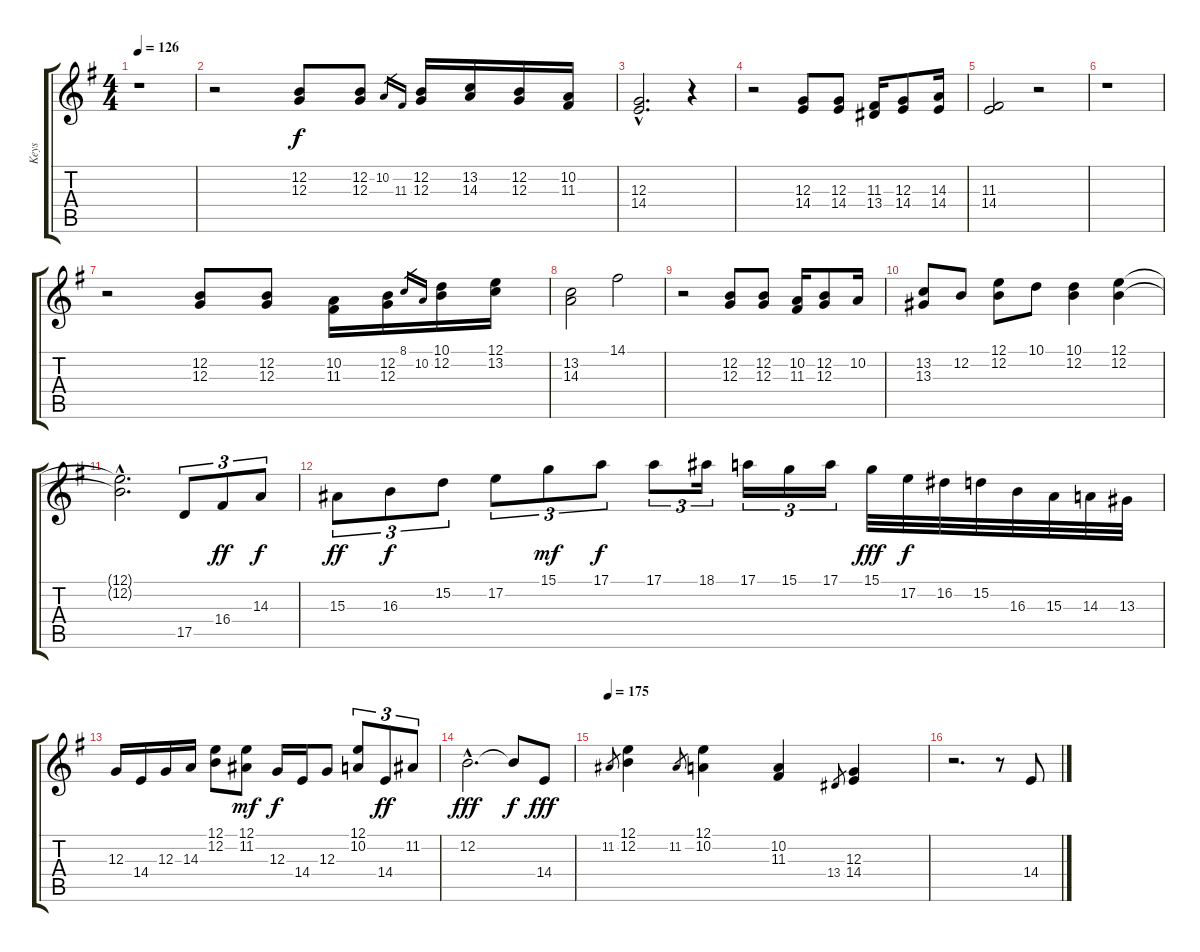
\track ("Keys" "Keys") {instrument brightacousticpiano}
\staff {score tabs}
\tuning (E4 B3 G3 D3 A2 E2) {hide}
\ts (4 4)
\tempo 126
\tempo 74
\tempo 126
\clef g2
\ks g
r.1{dy f instrument brightacousticpiano} |
r.2 (12.2 12.3).8 (12.2 12.3).8 10.2.16{gr} 11.3.16{gr} (12.2 12.3).16 (13.2 14.3).16 (12.2 12.3).16 (10.2 11.3).16 |
(12.3{hac} 14.4{hac}).2{d} r.4 |
r.2 (12.3 14.4).8 (12.3 14.4).8 (11.3 13.4).16 (12.3 14.4).8 (14.3 14.4).16 |
(11.3 14.4).2 r.2 |
r.1 |
r.2 (12.2 12.3).8 (12.2 12.3).8 (10.2 11.3).16 (12.2 12.3).16 8.1.16{gr} 10.2.16{gr} (10.1 12.2).16 (12.1 13.2).16 |
(13.2 14.3).2 14.1.2 |
r.2 (12.2 12.3).8 (12.2 12.3).8 (10.2 11.3).16 (12.2 12.3).8 10.2.16 |
(13.2 13.3).8 12.2.8 (12.1 12.2).8 10.1.8 (10.1 12.2).4 (12.1 12.2).4 |
(12.1{hac t} 12.2{hac t}).2{d} 17.5.8{tu (3 2)} 16.4.8{tu (3 2) dy ff} 14.3.8{tu (3 2) dy f} |
15.3.8{tu (3 2) dy ff} 16.3.8{tu (3 2) dy f} 15.2.8{tu (3 2)} 17.2.8{tu (3 2)} 15.1.8{tu (3 2) dy mf} 17.1.8{tu (3 2) dy f} 17.1.8{tu (3 2)} 18.1.16{tu (3 2)} 17.1.16{tu (3 2)} 15.1.16{tu (3 2)} 17.1.16{tu (3 2)} 15.1.32{dy fff} 17.2.32{dy f} 16.2.32 15.2.32 16.3.32 15.3.32 14.3.32 13.3.32 |
12.3.16 14.4.16 12.3.16 14.3.16 (12.1 12.2).8 (12.1 11.2).8{dy mf} 12.3.16{dy f} 14.4.16 12.3.8 (12.1 10.2).8{tu (3 2)} 14.4.8{tu (3 2) dy ff} 11.2.8{tu (3 2)} |
12.2{hac}.2{d dy fff} 12.2{t}.8{dy f} 14.4.8{dy fff} |
\tempo 175
11.2.8{gr} (12.1 12.2).4 11.2.8{gr} (12.1 10.2).4 (10.2 11.3).4 13.4.8{gr} (12.3 14.4).4 |
r.2{d} r.8 14.4.8
